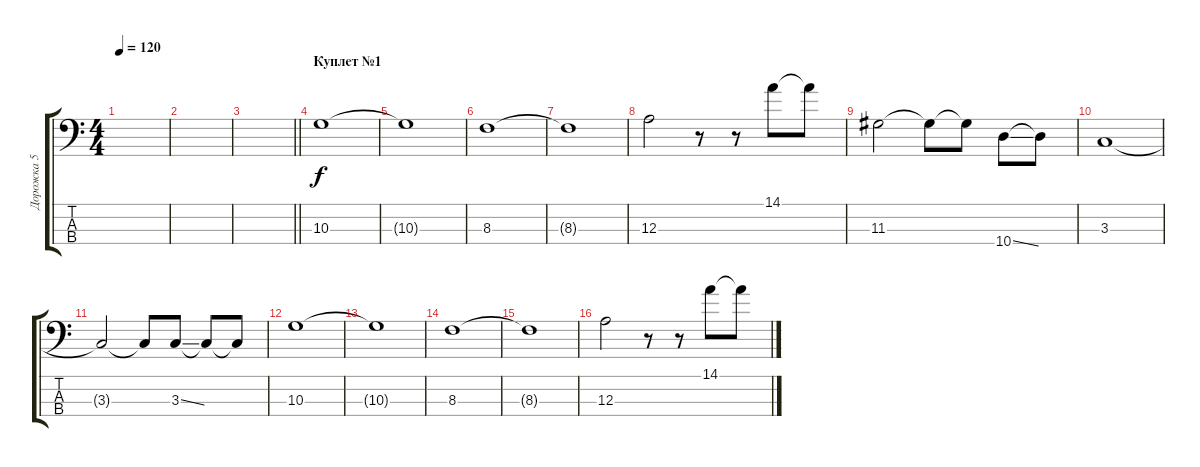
\track ("Дорожка 5" "Дорожка 5") {instrument electricbassfinger}
\staff {score tabs}
\tuning (G2 D2 A1 E1) {hide}
\ts (4 4)
\tempo 120
\clef f4
\ks c
|
|
\barLineRight lightlight
|
\section ("" "Куплет №1")
10.3.1 |
10.3{t}.1 |
8.3.1 |
8.3{t}.1 |
12.3.2 r.8 r.8 14.1.8 14.1{t}.8 |
11.3.2 11.3{t}.8 11.3{t}.8 10.4{ss}.8 10.4{t}.8 |
3.3.1 |
3.3{t}.2 3.3{t}.8 3.3{ss}.8 3.3{t}.8 3.3{t}.8 |
10.3.1 |
10.3{t}.1 |
8.3.1 |
8.3{t}.1 |
12.3.2 r.8 r.8 14.1.8 14.1{t}.8
